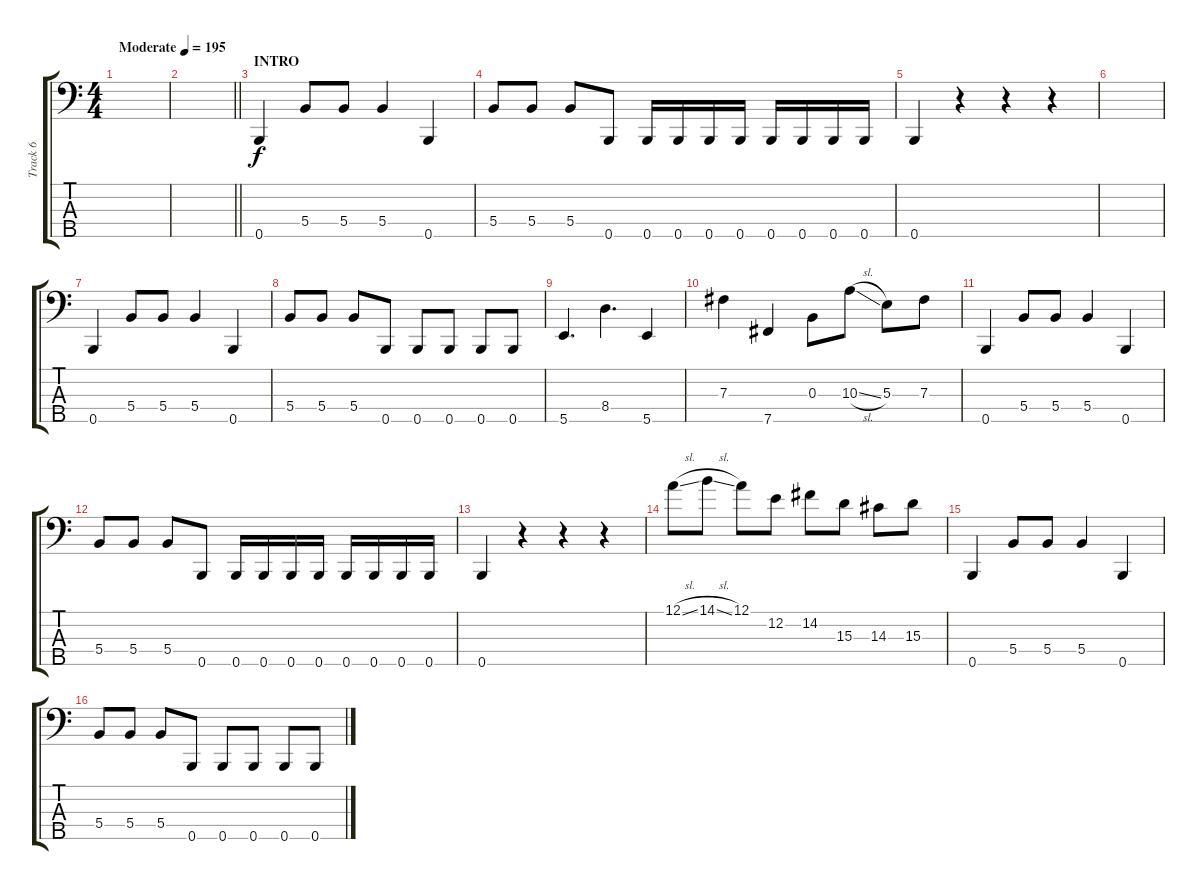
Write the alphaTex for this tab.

\track ("Track 6" "Track 6") {instrument electricbasspick}
\staff {score tabs}
\tuning (A2 E2 B1 Gb1 B0) {hide}
\ts (4 4)
\tempo (195 "Moderate")
\clef f4
\ks c
|
\barLineRight lightlight
|
\section ("" "INTRO")
0.5.4 5.4.8 5.4.8 5.4.4 0.5.4 |
5.4.8 5.4.8 5.4.8 0.5.8 0.5.16 0.5.16 0.5.16 0.5.16 0.5.16 0.5.16 0.5.16 0.5.16 |
0.5.4 r.4 r.4 r.4 |
|
0.5.4 5.4.8 5.4.8 5.4.4 0.5.4 |
5.4.8 5.4.8 5.4.8 0.5.8 0.5.8 0.5.8 0.5.8 0.5.8 |
5.5.4{d} 8.4.4{d} 5.5.4 |
7.3.4 7.5.4 0.3.8 10.3{sl}.8 5.3.8 7.3.8 |
0.5.4 5.4.8 5.4.8 5.4.4 0.5.4 |
5.4.8 5.4.8 5.4.8 0.5.8 0.5.16 0.5.16 0.5.16 0.5.16 0.5.16 0.5.16 0.5.16 0.5.16 |
0.5.4 r.4 r.4 r.4 |
12.1{sl}.8 14.1{sl}.8 12.1.8 12.2.8 14.2.8 15.3.8 14.3.8 15.3.8 |
0.5.4 5.4.8 5.4.8 5.4.4 0.5.4 |
5.4.8 5.4.8 5.4.8 0.5.8 0.5.8 0.5.8 0.5.8 0.5.8
